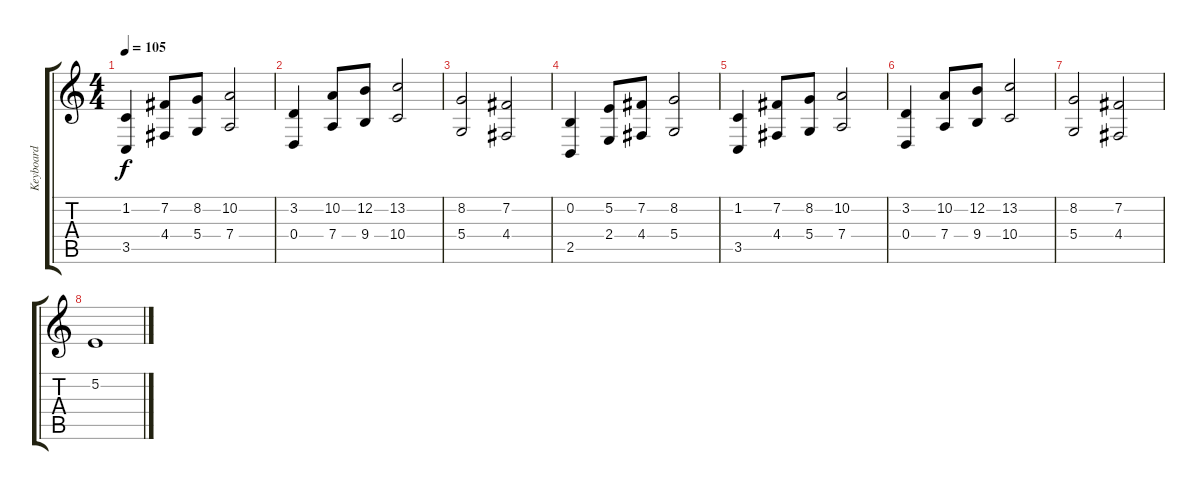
\track ("Keyboard" "Keyboard") {instrument pad8sweep}
\staff {score tabs}
\tuning (E4 B3 G3 D3 A2 E2) {hide}
\ts (4 4)
\tempo 105
\clef g2
\ks c
(1.2 3.5).4{dy f} (7.2 4.4).8 (8.2 5.4).8 (10.2 7.4).2 |
(3.2 0.4).4 (10.2 7.4).8 (12.2 9.4).8 (13.2 10.4).2 |
(8.2 5.4).2 (7.2 4.4).2 |
(0.2 2.5).4 (5.2 2.4).8 (7.2 4.4).8 (8.2 5.4).2 |
(1.2 3.5).4 (7.2 4.4).8 (8.2 5.4).8 (10.2 7.4).2 |
(3.2 0.4).4 (10.2 7.4).8 (12.2 9.4).8 (13.2 10.4).2 |
(8.2 5.4).2 (7.2 4.4).2 |
5.2.1
